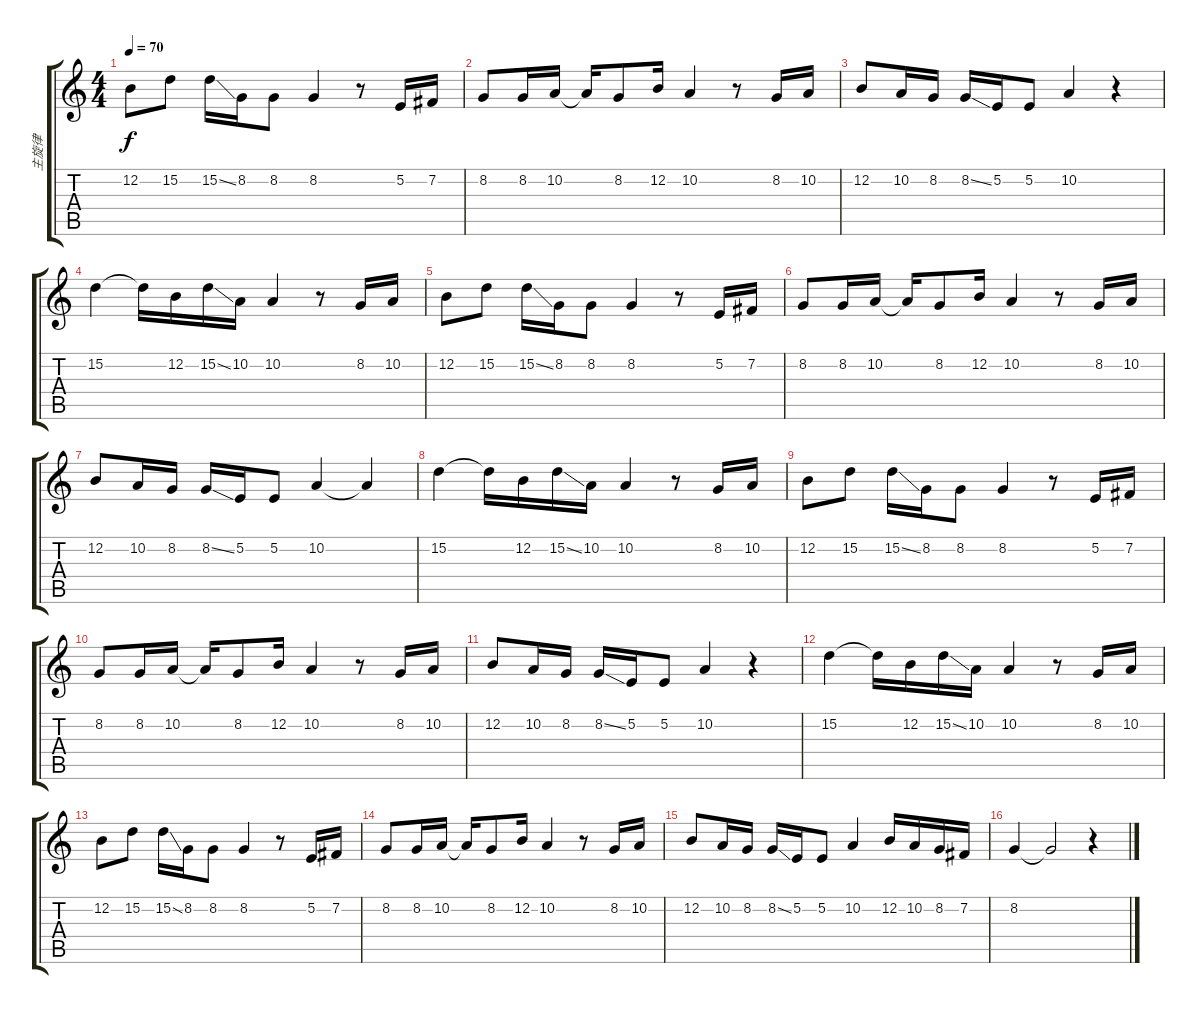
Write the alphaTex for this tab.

\track ("主旋律" "主旋律") {instrument baritonesax}
\staff {score tabs}
\tuning (E4 B3 G3 D3 A2 E2) {hide}
\ts (4 4)
\tempo 70
\clef g2
\ks c
12.2.8{dy f} 15.2.8 15.2{ss}.16 8.2.16 8.2.8 8.2.4 r.8 5.2.16 7.2.16 |
8.2.8 8.2.16 10.2.16 10.2{t}.16 8.2.8 12.2.16 10.2.4 r.8 8.2.16 10.2.16 |
12.2.8 10.2.16 8.2.16 8.2{ss}.16 5.2.16 5.2.8 10.2.4 r.4 |
15.2.4 15.2{t}.16 12.2.16 15.2{ss}.16 10.2.16 10.2.4 r.8 8.2.16 10.2.16 |
12.2.8 15.2.8 15.2{ss}.16 8.2.16 8.2.8 8.2.4 r.8 5.2.16 7.2.16 |
8.2.8 8.2.16 10.2.16 10.2{t}.16 8.2.8 12.2.16 10.2.4 r.8 8.2.16 10.2.16 |
12.2.8 10.2.16 8.2.16 8.2{ss}.16 5.2.16 5.2.8 10.2.4 10.2{t}.4 |
15.2.4 15.2{t}.16 12.2.16 15.2{ss}.16 10.2.16 10.2.4 r.8 8.2.16 10.2.16 |
12.2.8 15.2.8 15.2{ss}.16 8.2.16 8.2.8 8.2.4 r.8 5.2.16 7.2.16 |
8.2.8 8.2.16 10.2.16 10.2{t}.16 8.2.8 12.2.16 10.2.4 r.8 8.2.16 10.2.16 |
12.2.8 10.2.16 8.2.16 8.2{ss}.16 5.2.16 5.2.8 10.2.4 r.4 |
15.2.4 15.2{t}.16 12.2.16 15.2{ss}.16 10.2.16 10.2.4 r.8 8.2.16 10.2.16 |
12.2.8 15.2.8 15.2{ss}.16 8.2.16 8.2.8 8.2.4 r.8 5.2.16 7.2.16 |
8.2.8 8.2.16 10.2.16 10.2{t}.16 8.2.8 12.2.16 10.2.4 r.8 8.2.16 10.2.16 |
12.2.8 10.2.16 8.2.16 8.2{ss}.16 5.2.16 5.2.8 10.2.4 12.2.16 10.2.16 8.2.16 7.2.16 |
8.2.4 8.2{t}.2 r.4
